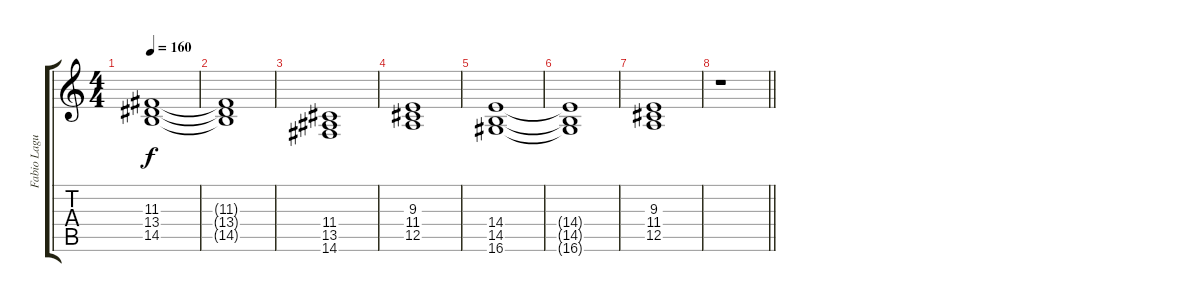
\track ("Fabio Laguna" "Fabio Lagu") {instrument stringensemble1}
\staff {score tabs}
\tuning (E4 B3 G3 D3 A2 E2) {hide}
\ts (4 4)
\tempo 160
\clef g2
\ks c
(11.3 13.4 14.5).1{dy f} |
(11.3{t} 13.4{t} 14.5{t}).1 |
(11.4 13.5 14.6).1 |
(9.3 11.4 12.5).1 |
(14.4 14.5 16.6).1 |
(14.4{t} 14.5{t} 16.6{t}).1 |
(9.3 11.4 12.5).1 |
\barLineRight lightlight
r.1
